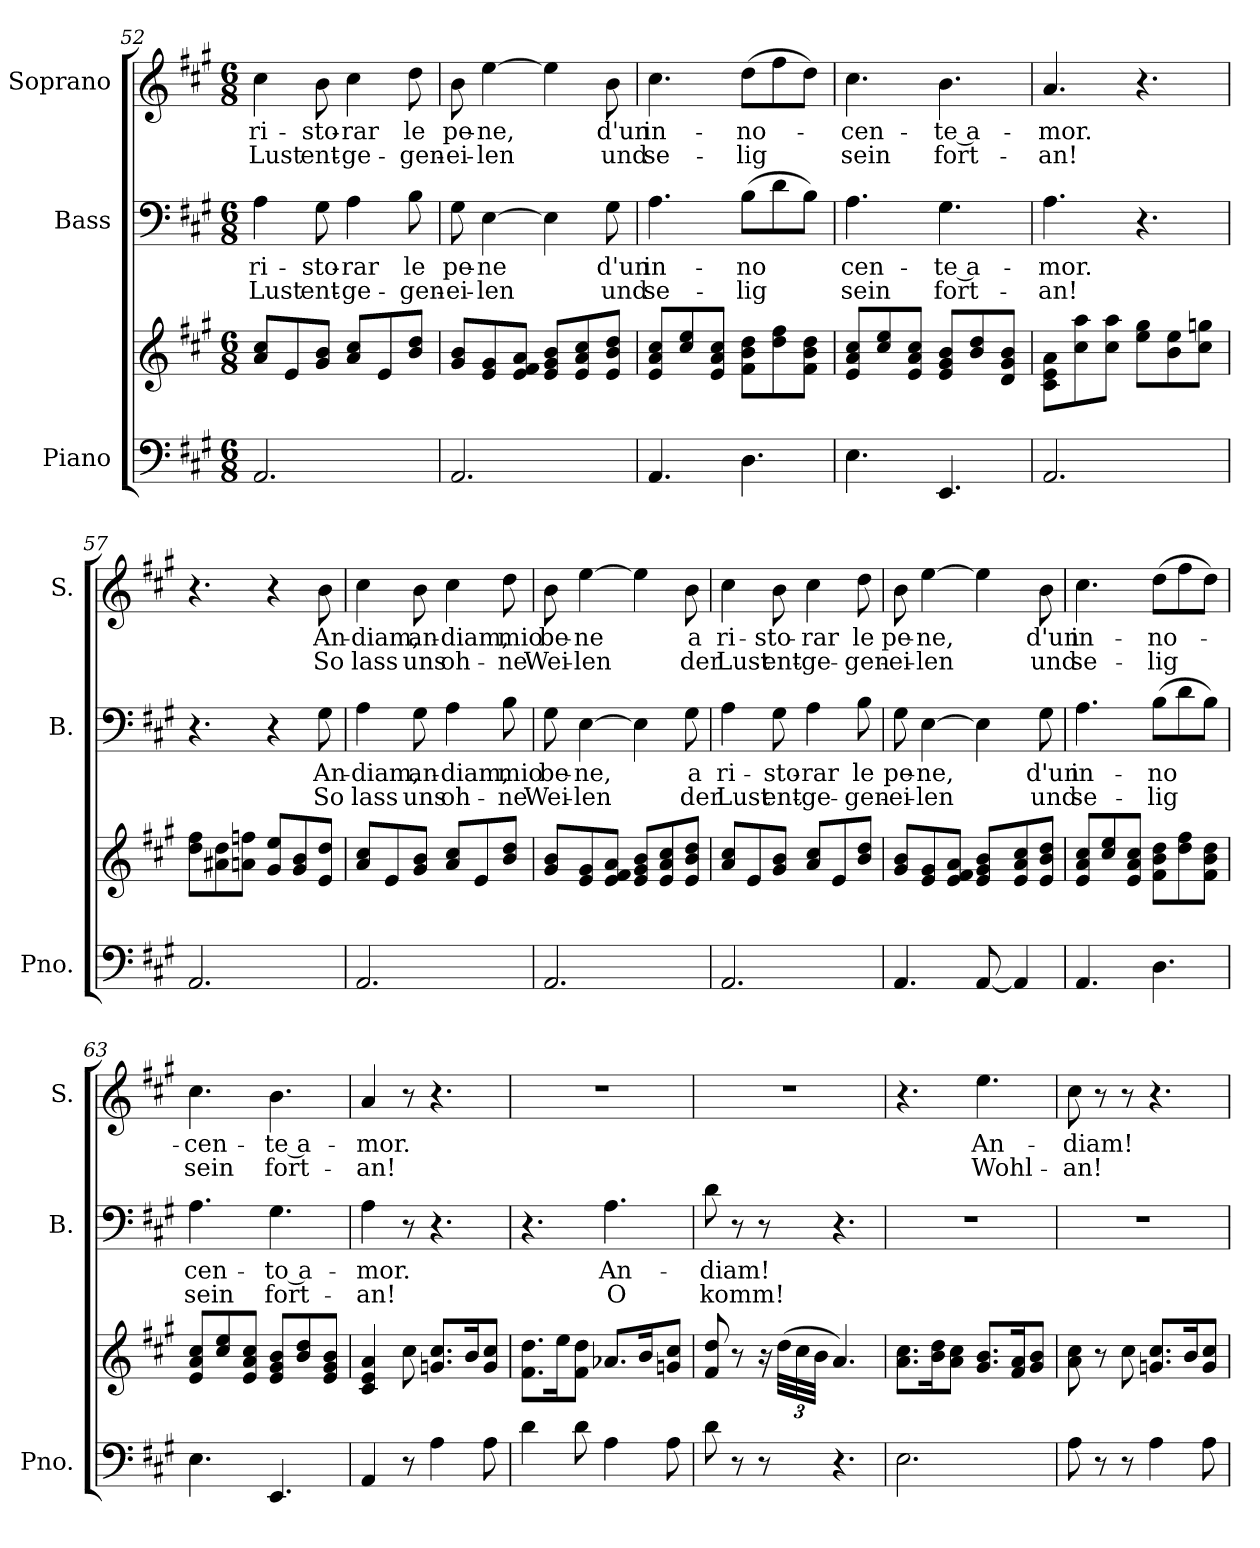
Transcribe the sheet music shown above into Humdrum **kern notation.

**kern	**kern	**kern	**text	**text	**kern	**text	**text
*part3	*part3	*part2	*part2	*part2	*part1	*part1	*part1
*staff4	*staff3	*staff2	*staff2	*staff2	*staff1	*staff1	*staff1
*I"Piano	*	*I"Bass	*	*	*I"Soprano	*	*
*I'Pno.	*	*I'B.	*	*	*I'S.	*	*
*clefF4	*clefG2	*clefF4	*	*	*clefG2	*	*
*k[f#c#g#]	*k[f#c#g#]	*k[f#c#g#]	*	*	*k[f#c#g#]	*	*
*M6/8	*M6/8	*M6/8	*	*	*M6/8	*	*
=52	=52	=52	=52	=52	=52	=52	=52
!	!	!	!LO:LY:b	!LO:LY:b	!	!LO:LY:b	!LO:LY:b
2.AA/	8a/ 8cc#/L	4A\	ri-	Lust	4cc#\	ri-	Lust
.	8e/	.	.	.	.	.	.
!	!	!	!LO:LY:b	!LO:LY:b	!	!LO:LY:b	!LO:LY:b
.	8g#/ 8b/J	8G#\	sto-	ent-	8b\	sto-	ent-
!	!	!	!LO:LY:b	!LO:LY:b	!	!LO:LY:b	!LO:LY:b
.	8a/ 8cc#/L	4A\	rar	ge-	4cc#\	rar	ge-
.	8e/	.	.	.	.	.	.
!	!	!	!LO:LY:b	!LO:LY:b	!	!LO:LY:b	!LO:LY:b
.	8b/ 8dd/J	8B\	le	gen-	8dd\	le	gen-
=53	=53	=53	=53	=53	=53	=53	=53
!	!	!	!LO:LY:b	!LO:LY:b	!	!LO:LY:b	!LO:LY:b
2.AA/	8g#/ 8b/L	8G#\	pe-	ei-	8b\	pe-	ei-
!	!	!	!LO:LY:b	!LO:LY:b	!	!LO:LY:b	!LO:LY:b
.	8e/ 8g#/	[4E\	ne	len	[4ee\	-ne,	len
.	8e/ 8f#/ 8a/J	.	.	.	.	.	.
.	8e/ 8g#/ 8b/L	4E\]	.	.	4ee\]	.	.
.	8e/ 8a/ 8cc#/	.	.	.	.	.	.
!	!	!	!LO:LY:b	!LO:LY:b	!	!LO:LY:b	!LO:LY:b
.	8e/ 8b/ 8dd/J	8G#\	d'un	und	8b\	d'un	und
=54	=54	=54	=54	=54	=54	=54	=54
!	!	!	!LO:LY:b	!LO:LY:b	!	!LO:LY:b	!LO:LY:b
4.AA/	8e/ 8a/ 8cc#/L	4.A\	in-	se-	4.cc#\	in-	se-
.	8cc#/ 8ee/	.	.	.	.	.	.
.	8e/ 8a/ 8cc#/J	.	.	.	.	.	.
!	!	!	!LO:LY:b	!LO:LY:b	!	!LO:LY:b	!LO:LY:b
4.D\	8f#\ 8b\ 8dd\L	(>8B\L	-no	lig	(>8dd\L	-no-	lig
.	8dd\ 8ff#\	8d\	.	.	8ff#\	.	.
.	8f#\ 8b\ 8dd\J	8B\J)	.	.	8dd\J)	.	.
!!LO:LB:g=z
=55	=55	=55	=55	=55	=55	=55	=55
!	!	!	!LO:LY:b	!LO:LY:b	!	!LO:LY:b	!LO:LY:b
4.E\	8e/ 8a/ 8cc#/L	4.A\	cen-	sein	4.cc#\	cen-	sein
.	8cc#/ 8ee/	.	.	.	.	.	.
.	8e/ 8a/ 8cc#/J	.	.	.	.	.	.
!	!	!	!LO:LY:b	!LO:LY:b	!	!LO:LY:b	!LO:LY:b
4.EE/	8e/ 8g#/ 8b/L	4.G#\	te a-	fort-	4.b\	te a-	fort-
.	8b/ 8dd/	.	.	.	.	.	.
.	8d/ 8g#/ 8b/J	.	.	.	.	.	.
=56	=56	=56	=56	=56	=56	=56	=56
!	!	!	!LO:LY:b	!LO:LY:b	!	!LO:LY:b	!LO:LY:b
2.AA/	8c#\ 8e\ 8a\L	4.A\	mor.	an!	4.a/	mor.	an!
.	8cc#\ 8aa\	.	.	.	.	.	.
.	8cc#\ 8aa\J	.	.	.	.	.	.
.	8ee\ 8gg#\L	4.r	.	.	4.r	.	.
.	8b\ 8ee\	.	.	.	.	.	.
.	8cc#\ 8ggn\J	.	.	.	.	.	.
=57	=57	=57	=57	=57	=57	=57	=57
2.AA/	8dd\ 8ff#\L	4.r	.	.	4.r	.	.
.	8a#X\ 8dd\	.	.	.	.	.	.
.	8an\ 8ffn\J	.	.	.	.	.	.
.	8g#/ 8ee/L	4r	.	.	4r	.	.
.	8g#/ 8b/	.	.	.	.	.	.
!	!	!	!LO:LY:b	!LO:LY:b	!	!LO:LY:b	!LO:LY:b
.	8e/ 8dd/J	8G#\	An-	So	8b\	An-	So
=58	=58	=58	=58	=58	=58	=58	=58
!	!	!	!LO:LY:b	!LO:LY:b	!	!LO:LY:b	!LO:LY:b
2.AA/	8a/ 8cc#/L	4A\	diam,	lass	4cc#\	diam,	lass
.	8e/	.	.	.	.	.	.
!	!	!	!LO:LY:b	!LO:LY:b	!	!LO:LY:b	!LO:LY:b
.	8g#/ 8b/J	8G#\	an-	uns	8b\	an-	uns
!	!	!	!LO:LY:b	!LO:LY:b	!	!LO:LY:b	!LO:LY:b
.	8a/ 8cc#/L	4A\	diam,	oh-	4cc#\	diam,	oh-
.	8e/	.	.	.	.	.	.
!	!	!	!LO:LY:b	!LO:LY:b	!	!LO:LY:b	!LO:LY:b
.	8b/ 8dd/J	8B\	mio	ne	8dd\	mio	ne
=59	=59	=59	=59	=59	=59	=59	=59
!	!	!	!LO:LY:b	!LO:LY:b	!	!LO:LY:b	!LO:LY:b
2.AA/	8g#/ 8b/L	8G#\	be-	Wei-	8b\	be-	Wei-
!	!	!	!LO:LY:b	!LO:LY:b	!	!LO:LY:b	!LO:LY:b
.	8e/ 8g#/	[4E\	ne,	len	[4ee\	-ne	-len
.	8e/ 8f#/ 8a/J	.	.	.	.	.	.
.	8e/ 8g#/ 8b/L	4E\]	.	.	4ee\]	.	.
.	8e/ 8a/ 8cc#/	.	.	.	.	.	.
!	!	!	!LO:LY:b	!LO:LY:b	!	!LO:LY:b	!LO:LY:b
.	8e/ 8b/ 8dd/J	8G#\	a	der	8b\	a	der
!!LO:PB:g=z
=60	=60	=60	=60	=60	=60	=60	=60
!	!	!	!LO:LY:b	!LO:LY:b	!	!LO:LY:b	!LO:LY:b
2.AA/	8a/ 8cc#/L	4A\	ri-	Lust	4cc#\	ri-	Lust
.	8e/	.	.	.	.	.	.
!	!	!	!LO:LY:b	!LO:LY:b	!	!LO:LY:b	!LO:LY:b
.	8g#/ 8b/J	8G#\	sto-	ent-	8b\	sto-	ent-
!	!	!	!LO:LY:b	!LO:LY:b	!	!LO:LY:b	!LO:LY:b
.	8a/ 8cc#/L	4A\	rar	ge-	4cc#\	rar	ge-
.	8e/	.	.	.	.	.	.
!	!	!	!LO:LY:b	!LO:LY:b	!	!LO:LY:b	!LO:LY:b
.	8b/ 8dd/J	8B\	le	gen-	8dd\	le	gen-
=61	=61	=61	=61	=61	=61	=61	=61
!	!	!	!LO:LY:b	!LO:LY:b	!	!LO:LY:b	!LO:LY:b
4.AA/	8g#/ 8b/L	8G#\	pe-	ei-	8b\	pe-	ei-
!	!	!	!LO:LY:b	!LO:LY:b	!	!LO:LY:b	!LO:LY:b
.	8e/ 8g#/	[4E\	-ne,	-len	[4ee\	-ne,	-len
.	8e/ 8f#/ 8a/J	.	.	.	.	.	.
[8AA/	8e/ 8g#/ 8b/L	4E\]	.	.	4ee\]	.	.
4AA/]	8e/ 8a/ 8cc#/	.	.	.	.	.	.
!	!	!	!LO:LY:b	!LO:LY:b	!	!LO:LY:b	!LO:LY:b
.	8e/ 8b/ 8dd/J	8G#\	d'un	und	8b\	d'un	und
=62	=62	=62	=62	=62	=62	=62	=62
!	!	!	!LO:LY:b	!LO:LY:b	!	!LO:LY:b	!LO:LY:b
4.AA/	8e/ 8a/ 8cc#/L	4.A\	in-	se-	4.cc#\	in-	se-
.	8cc#/ 8ee/	.	.	.	.	.	.
.	8e/ 8a/ 8cc#/J	.	.	.	.	.	.
!	!	!	!LO:LY:b	!LO:LY:b	!	!LO:LY:b	!LO:LY:b
4.D\	8f#\ 8b\ 8dd\L	(>8B\L	-no	lig	(>8dd\L	-no-	-lig
.	8dd\ 8ff#\	8d\	.	.	8ff#\	.	.
.	8f#\ 8b\ 8dd\J	8B\J)	.	.	8dd\J)	.	.
=63	=63	=63	=63	=63	=63	=63	=63
!	!	!	!LO:LY:b	!LO:LY:b	!	!LO:LY:b	!LO:LY:b
4.E\	8e/ 8a/ 8cc#/L	4.A\	cen-	sein	4.cc#\	cen-	sein
.	8cc#/ 8ee/	.	.	.	.	.	.
.	8e/ 8a/ 8cc#/J	.	.	.	.	.	.
!	!	!	!LO:LY:b	!LO:LY:b	!	!LO:LY:b	!LO:LY:b
4.EE/	8e/ 8g#/ 8b/L	4.G#\	to a-	fort-	4.b\	-te a-	fort-
.	8b/ 8dd/	.	.	.	.	.	.
.	8e/ 8g#/ 8b/J	.	.	.	.	.	.
=64	=64	=64	=64	=64	=64	=64	=64
!	!	!	!LO:LY:b	!LO:LY:b	!	!LO:LY:b	!LO:LY:b
4AA/	4c#/ 4e/ 4a/	4A\	mor.	an!	4a/	-mor.	an!
8r	8cc#\	8r	.	.	8r	.	.
4A\	8.gn/ 8.cc#/L	4.r	.	.	4.r	.	.
.	16b/K	.	.	.	.	.	.
8A\	8g/ 8cc#/J	.	.	.	.	.	.
=65	=65	=65	=65	=65	=65	=65	=65
4d\	8.f#\ 8.dd\L	4.r	.	.	2.r	.	.
.	16ee\K	.	.	.	.	.	.
8d\	8f#\ 8dd\J	.	.	.	.	.	.
!	!	!	!LO:LY:b	!LO:LY:b	!	!	!
4A\	8.a-X/L	4.A\	An-	O	.	.	.
.	16b/K	.	.	.	.	.	.
8A\	8gn/ 8cc#/J	.	.	.	.	.	.
!!LO:LB:g=z
=66	=66	=66	=66	=66	=66	=66	=66
!	!	!	!LO:LY:b	!LO:LY:b	!	!	!
8d\	8f#/ 8dd/	8d\	diam!	komm!	2.r	.	.
8r	8r	8r	.	.	.	.	.
8r	16r	8r	.	.	.	.	.
*	*Xbrackettup	*	*	*	*	*	*
.	(>48dd\LLL	.	.	.	.	.	.
.	48cc#\	.	.	.	.	.	.
.	48b\JJJ	.	.	.	.	.	.
4.r	4.a/)	4.r	.	.	.	.	.
=67	=67	=67	=67	=67	=67	=67	=67
2.E\	8.a\ 8.cc#\L	2.r	.	.	4.r	.	.
.	16b\ 16dd\K	.	.	.	.	.	.
.	8a\ 8cc#\J	.	.	.	.	.	.
!	!	!	!	!	!	!LO:LY:b	!LO:LY:b
.	8.g#/ 8.b/L	.	.	.	4.ee\	An-	Wohl-
.	16f#/ 16a/K	.	.	.	.	.	.
.	8g#/ 8b/J	.	.	.	.	.	.
=68	=68	=68	=68	=68	=68	=68	=68
!	!	!	!	!	!	!LO:LY:b	!LO:LY:b
8A\	8a\ 8cc#\	2.r	.	.	8cc#\	diam!	an!
8r	8r	.	.	.	8r	.	.
8r	8cc#\	.	.	.	8r	.	.
4A\	8.gn/ 8.cc#/L	.	.	.	4.r	.	.
.	16b/K	.	.	.	.	.	.
8A\	8g/ 8cc#/J	.	.	.	.	.	.
=	=	=	=	=	=	=	=
*-	*-	*-	*-	*-	*-	*-	*-
